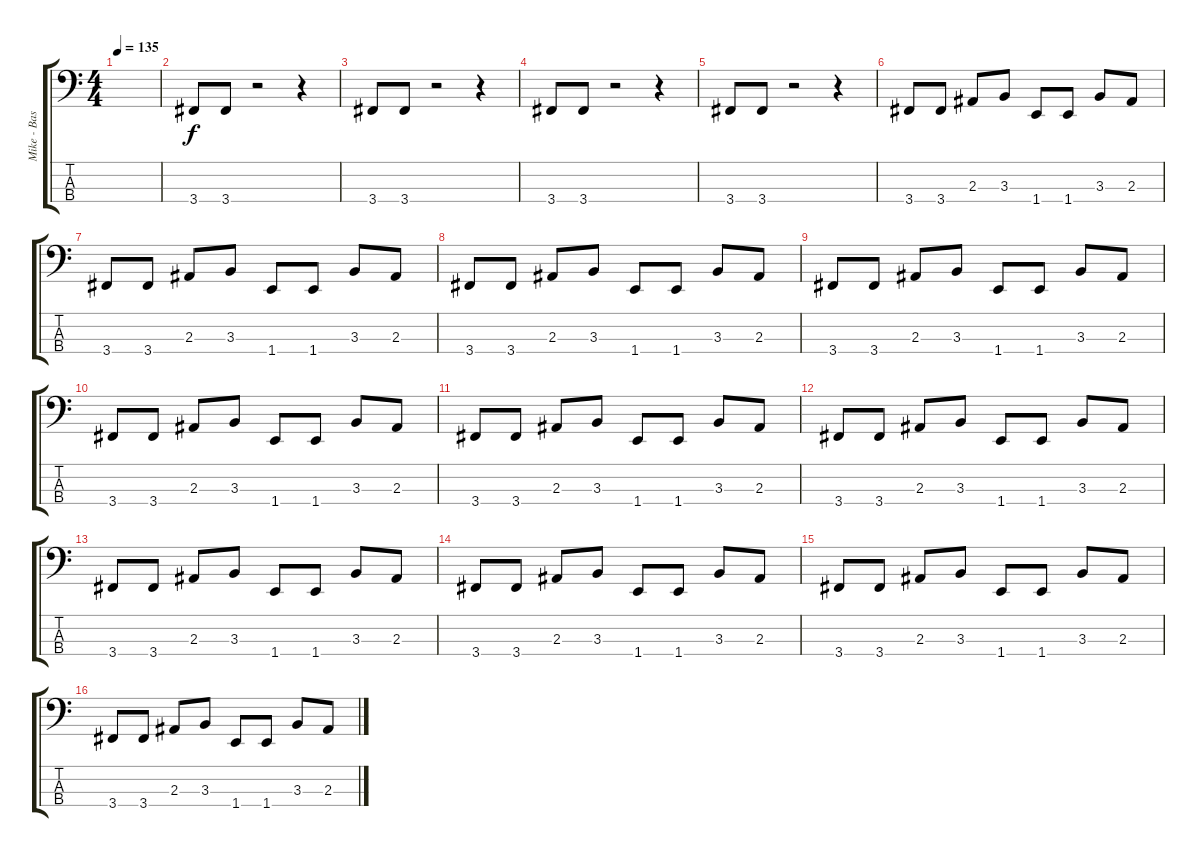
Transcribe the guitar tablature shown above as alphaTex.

\track ("Mike - Bass Right" "Mike - Bas") {instrument electricbasspick}
\staff {score tabs}
\tuning (Gb2 Db2 Ab1 Eb1) {hide}
\ts (4 4)
\tempo 135
\clef f4
\ks c
|
3.4.8 3.4.8 r.2 r.4 |
3.4.8 3.4.8 r.2 r.4 |
3.4.8 3.4.8 r.2 r.4 |
3.4.8 3.4.8 r.2 r.4 |
3.4.8 3.4.8 2.3.8 3.3.8 1.4.8 1.4.8 3.3.8 2.3.8 |
3.4.8 3.4.8 2.3.8 3.3.8 1.4.8 1.4.8 3.3.8 2.3.8 |
3.4.8 3.4.8 2.3.8 3.3.8 1.4.8 1.4.8 3.3.8 2.3.8 |
3.4.8 3.4.8 2.3.8 3.3.8 1.4.8 1.4.8 3.3.8 2.3.8 |
3.4.8 3.4.8 2.3.8 3.3.8 1.4.8 1.4.8 3.3.8 2.3.8 |
3.4.8 3.4.8 2.3.8 3.3.8 1.4.8 1.4.8 3.3.8 2.3.8 |
3.4.8 3.4.8 2.3.8 3.3.8 1.4.8 1.4.8 3.3.8 2.3.8 |
3.4.8 3.4.8 2.3.8 3.3.8 1.4.8 1.4.8 3.3.8 2.3.8 |
3.4.8 3.4.8 2.3.8 3.3.8 1.4.8 1.4.8 3.3.8 2.3.8 |
3.4.8 3.4.8 2.3.8 3.3.8 1.4.8 1.4.8 3.3.8 2.3.8 |
3.4.8 3.4.8 2.3.8 3.3.8 1.4.8 1.4.8 3.3.8 2.3.8
